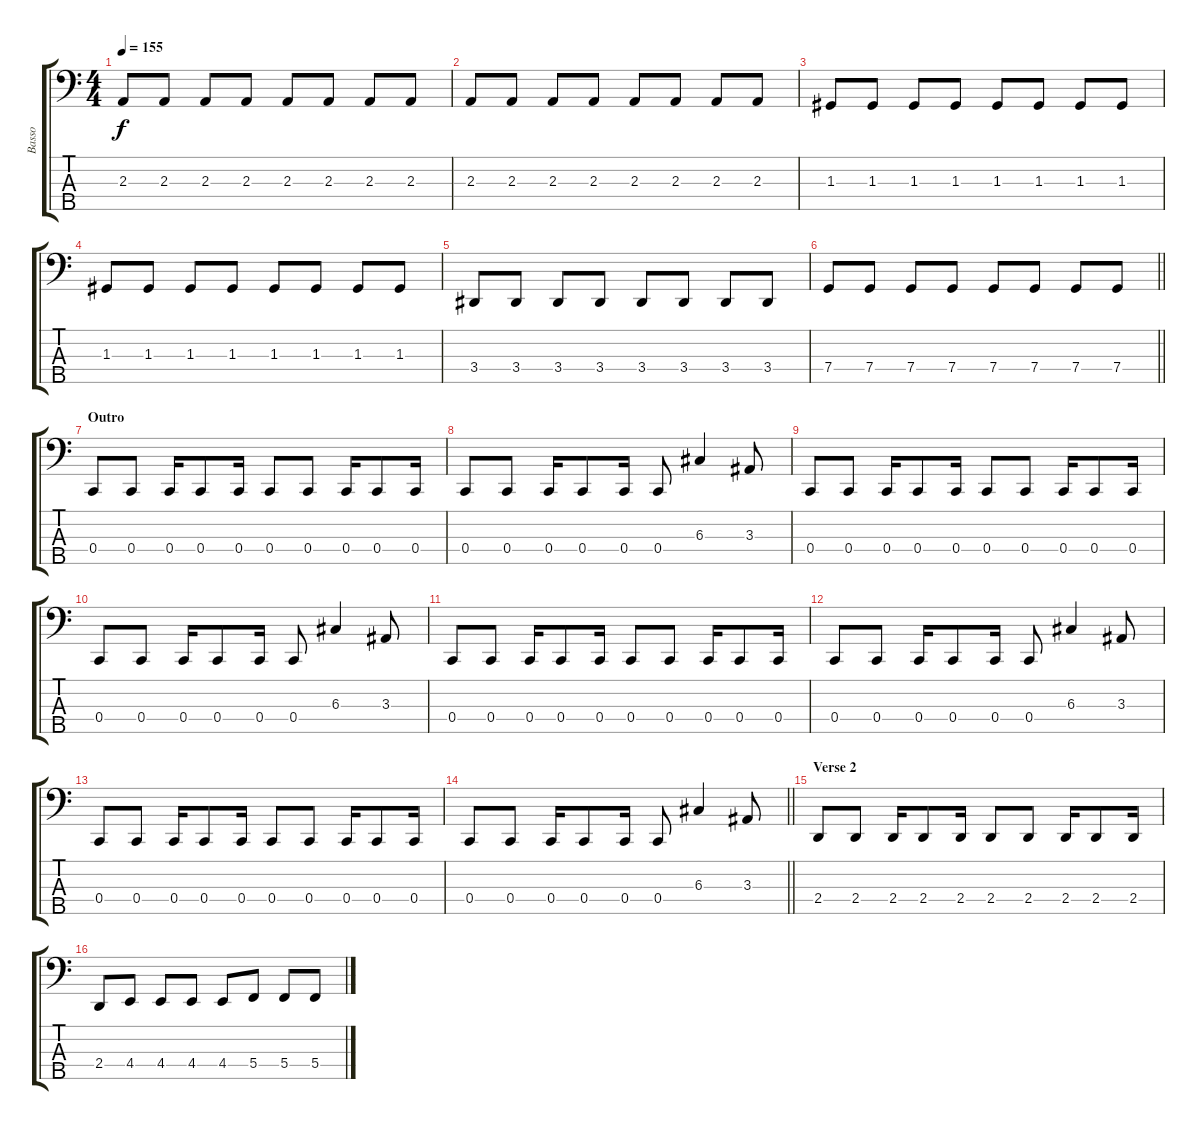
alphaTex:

\track ("Basso" "Basso") {instrument electricbassfinger}
\staff {score tabs}
\tuning (F2 C2 G1 C1 G0) {hide}
\ts (4 4)
\tempo 155
\clef f4
\ks c
2.3.8{dy f} 2.3.8 2.3.8 2.3.8 2.3.8 2.3.8 2.3.8 2.3.8 |
2.3.8 2.3.8 2.3.8 2.3.8 2.3.8 2.3.8 2.3.8 2.3.8 |
1.3.8 1.3.8 1.3.8 1.3.8 1.3.8 1.3.8 1.3.8 1.3.8 |
1.3.8 1.3.8 1.3.8 1.3.8 1.3.8 1.3.8 1.3.8 1.3.8 |
3.4.8 3.4.8 3.4.8 3.4.8 3.4.8 3.4.8 3.4.8 3.4.8 |
\barLineRight lightlight
7.4.8 7.4.8 7.4.8 7.4.8 7.4.8 7.4.8 7.4.8 7.4.8 |
\section ("" "Outro")
0.4.8 0.4.8 0.4.16 0.4.8 0.4.16 0.4.8 0.4.8 0.4.16 0.4.8 0.4.16 |
0.4.8 0.4.8 0.4.16 0.4.8 0.4.16 0.4.8 6.3.4 3.3.8 |
0.4.8 0.4.8 0.4.16 0.4.8 0.4.16 0.4.8 0.4.8 0.4.16 0.4.8 0.4.16 |
0.4.8 0.4.8 0.4.16 0.4.8 0.4.16 0.4.8 6.3.4 3.3.8 |
0.4.8 0.4.8 0.4.16 0.4.8 0.4.16 0.4.8 0.4.8 0.4.16 0.4.8 0.4.16 |
0.4.8 0.4.8 0.4.16 0.4.8 0.4.16 0.4.8 6.3.4 3.3.8 |
0.4.8 0.4.8 0.4.16 0.4.8 0.4.16 0.4.8 0.4.8 0.4.16 0.4.8 0.4.16 |
\barLineRight lightlight
0.4.8 0.4.8 0.4.16 0.4.8 0.4.16 0.4.8 6.3.4 3.3.8 |
\section ("" "Verse 2")
2.4.8 2.4.8 2.4.16 2.4.8 2.4.16 2.4.8 2.4.8 2.4.16 2.4.8 2.4.16 |
2.4.8 4.4.8 4.4.8 4.4.8 4.4.8 5.4.8 5.4.8 5.4.8
